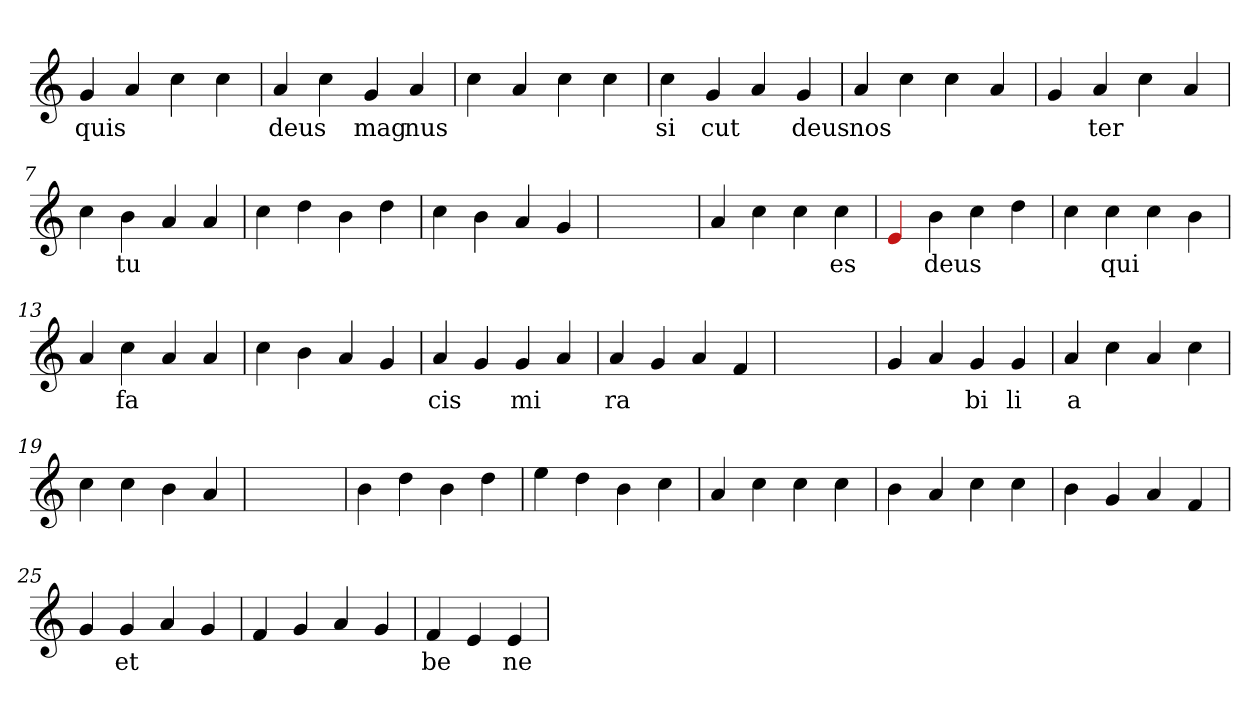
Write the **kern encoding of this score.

**kern	**text
*part1	*part1
*staff1	*staff1
*clefG2	*
=1	=1
4g	quis
4a	.
4cc	.
4cc	.
=2	=2
4a	deus
4cc	.
4g	mag
4a	nus
=3	=3
4cc	.
4a	.
4cc	.
4cc	.
=4	=4
4cc	si
4g	cut
4a	.
4g	deus
=5	=5
4a	nos
4cc	.
4cc	.
4a	.
=6	=6
4g	.
4a	ter
4cc	.
4a	.
=7	=7
4cc	.
4b	tu
4a	.
4a	.
=8	=8
4cc	.
4dd	.
4b	.
4dd	.
=9	=9
4cc	.
4b	.
4a	.
4g	.
=10	=10
1ryy	.
=10	=10
4a	.
4cc	.
4cc	.
4cc	es
=11	=11
4Re	.
4b	deus
4cc	.
4dd	.
=12	=12
4cc	.
4cc	qui
4cc	.
4b	.
=13	=13
4a	.
4cc	fa
4a	.
4a	.
=14	=14
4cc	.
4b	.
4a	.
4g	.
=15	=15
4a	cis
4g	.
4g	mi
4a	.
=16	=16
4a	ra
4g	.
4a	.
4f	.
=17	=17
1ryy	.
=17	=17
4g	.
4a	.
4g	bi
4g	li
=18	=18
4a	a
4cc	.
4a	.
4cc	.
=19	=19
4cc	.
4cc	.
4b	.
4a	.
=20	=20
1ryy	.
=20	=20
4b	.
4dd	.
4b	.
4dd	.
=21	=21
4ee	.
4dd	.
4b	.
4cc	.
=22	=22
4a	.
4cc	.
4cc	.
4cc	.
=23	=23
4b	.
4a	.
4cc	.
4cc	.
=24	=24
4b	.
4g	.
4a	.
4f	.
=25	=25
4g	.
4g	et
4a	.
4g	.
=26	=26
4f	.
4g	.
4a	.
4g	.
=27	=27
4f	be
4e	.
4e	ne
=	=
*-	*-
